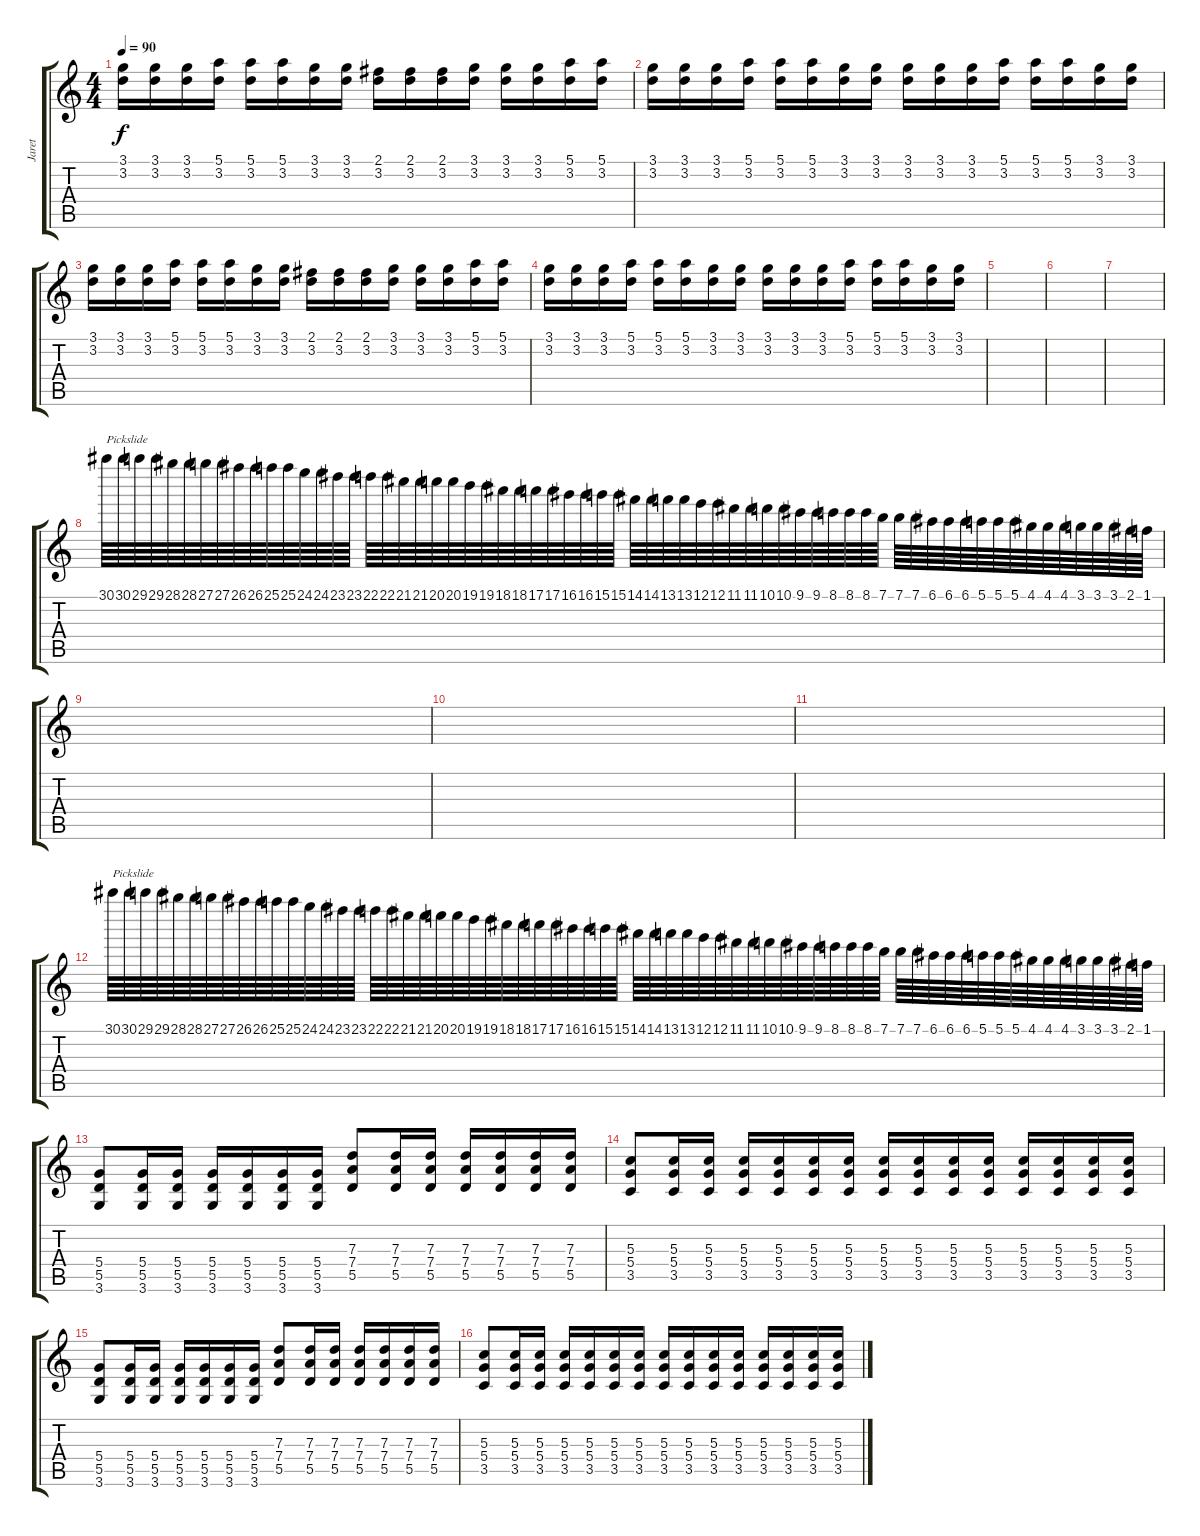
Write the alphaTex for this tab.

\track ("Jaret" "Jaret") {instrument distortionguitar}
\staff {score tabs}
\tuning (E4 B3 G3 D3 A2 E2) {hide}
\ts (4 4)
\tempo 90
\clef g2
\ks c
(3.1 3.2).16{dy f instrument distortionguitar} (3.1 3.2).16 (3.1 3.2).16 (5.1 3.2).16 (5.1 3.2).16 (5.1 3.2).16 (3.1 3.2).16 (3.1 3.2).16 (2.1 3.2).16 (2.1 3.2).16 (2.1 3.2).16 (3.1 3.2).16 (3.1 3.2).16 (3.1 3.2).16 (5.1 3.2).16 (5.1 3.2).16 |
(3.1 3.2).16 (3.1 3.2).16 (3.1 3.2).16 (5.1 3.2).16 (5.1 3.2).16 (5.1 3.2).16 (3.1 3.2).16 (3.1 3.2).16 (3.1 3.2).16 (3.1 3.2).16 (3.1 3.2).16 (5.1 3.2).16 (5.1 3.2).16 (5.1 3.2).16 (3.1 3.2).16 (3.1 3.2).16 |
(3.1 3.2).16 (3.1 3.2).16 (3.1 3.2).16 (5.1 3.2).16 (5.1 3.2).16 (5.1 3.2).16 (3.1 3.2).16 (3.1 3.2).16 (2.1 3.2).16 (2.1 3.2).16 (2.1 3.2).16 (3.1 3.2).16 (3.1 3.2).16 (3.1 3.2).16 (5.1 3.2).16 (5.1 3.2).16 |
(3.1 3.2).16 (3.1 3.2).16 (3.1 3.2).16 (5.1 3.2).16 (5.1 3.2).16 (5.1 3.2).16 (3.1 3.2).16 (3.1 3.2).16 (3.1 3.2).16 (3.1 3.2).16 (3.1 3.2).16 (5.1 3.2).16 (5.1 3.2).16 (5.1 3.2).16 (3.1 3.2).16 (3.1 3.2).16 |
|
|
|
30.1.64{txt "Pickslide"} 30.1.64 29.1.64 29.1.64 28.1.64 28.1.64 27.1.64 27.1.64 26.1.64 26.1.64 25.1.64 25.1.64 24.1.64 24.1.64 23.1.64 23.1.64 22.1.64 22.1.64 21.1.64 21.1.64 20.1.64 20.1.64 19.1.64 19.1.64 18.1.64 18.1.64 17.1.64 17.1.64 16.1.64 16.1.64 15.1.64 15.1.64 14.1.64 14.1.64 13.1.64 13.1.64 12.1.64 12.1.64 11.1.64 11.1.64 10.1.64 10.1.64 9.1.64 9.1.64 8.1.64 8.1.64 8.1.64 7.1.64 7.1.64 7.1.64 6.1.64 6.1.64 6.1.64 5.1.64 5.1.64 5.1.64 4.1.64 4.1.64 4.1.64 3.1.64 3.1.64 3.1.64 2.1.64 1.1.64 |
|
|
|
30.1.64{txt "Pickslide"} 30.1.64 29.1.64 29.1.64 28.1.64 28.1.64 27.1.64 27.1.64 26.1.64 26.1.64 25.1.64 25.1.64 24.1.64 24.1.64 23.1.64 23.1.64 22.1.64 22.1.64 21.1.64 21.1.64 20.1.64 20.1.64 19.1.64 19.1.64 18.1.64 18.1.64 17.1.64 17.1.64 16.1.64 16.1.64 15.1.64 15.1.64 14.1.64 14.1.64 13.1.64 13.1.64 12.1.64 12.1.64 11.1.64 11.1.64 10.1.64 10.1.64 9.1.64 9.1.64 8.1.64 8.1.64 8.1.64 7.1.64 7.1.64 7.1.64 6.1.64 6.1.64 6.1.64 5.1.64 5.1.64 5.1.64 4.1.64 4.1.64 4.1.64 3.1.64 3.1.64 3.1.64 2.1.64 1.1.64 |
(5.4 5.5 3.6).8 (5.4 5.5 3.6).16 (5.4 5.5 3.6).16 (5.4 5.5 3.6).16 (5.4 5.5 3.6).16 (5.4 5.5 3.6).16 (5.4 5.5 3.6).16 (7.3 7.4 5.5).8 (7.3 7.4 5.5).16 (7.3 7.4 5.5).16 (7.3 7.4 5.5).16 (7.3 7.4 5.5).16 (7.3 7.4 5.5).16 (7.3 7.4 5.5).16 |
(5.3 5.4 3.5).8 (5.3 5.4 3.5).16 (5.3 5.4 3.5).16 (5.3 5.4 3.5).16 (5.3 5.4 3.5).16 (5.3 5.4 3.5).16 (5.3 5.4 3.5).16 (5.3 5.4 3.5).16 (5.3 5.4 3.5).16 (5.3 5.4 3.5).16 (5.3 5.4 3.5).16 (5.3 5.4 3.5).16 (5.3 5.4 3.5).16 (5.3 5.4 3.5).16 (5.3 5.4 3.5).16 |
(5.4 5.5 3.6).8 (5.4 5.5 3.6).16 (5.4 5.5 3.6).16 (5.4 5.5 3.6).16 (5.4 5.5 3.6).16 (5.4 5.5 3.6).16 (5.4 5.5 3.6).16 (7.3 7.4 5.5).8 (7.3 7.4 5.5).16 (7.3 7.4 5.5).16 (7.3 7.4 5.5).16 (7.3 7.4 5.5).16 (7.3 7.4 5.5).16 (7.3 7.4 5.5).16 |
(5.3 5.4 3.5).8 (5.3 5.4 3.5).16 (5.3 5.4 3.5).16 (5.3 5.4 3.5).16 (5.3 5.4 3.5).16 (5.3 5.4 3.5).16 (5.3 5.4 3.5).16 (5.3 5.4 3.5).16 (5.3 5.4 3.5).16 (5.3 5.4 3.5).16 (5.3 5.4 3.5).16 (5.3 5.4 3.5).16 (5.3 5.4 3.5).16 (5.3 5.4 3.5).16 (5.3 5.4 3.5).16
